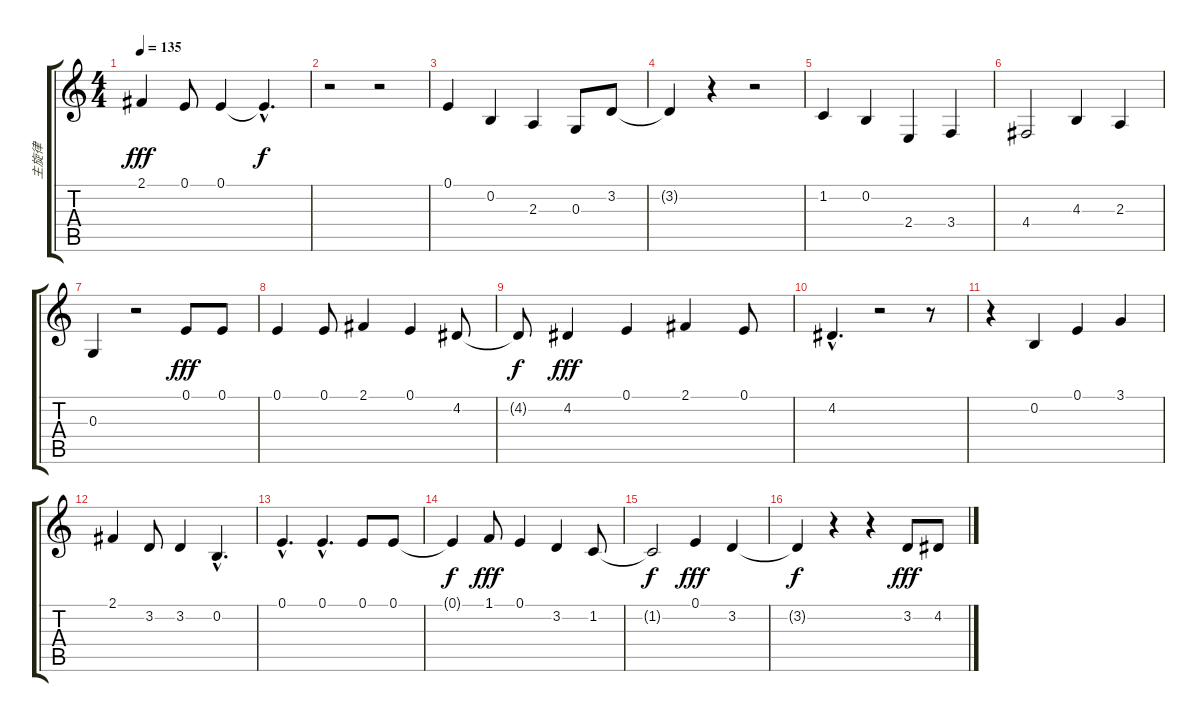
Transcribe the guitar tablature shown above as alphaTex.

\track ("主旋律" "主旋律") {instrument synthvoice}
\staff {score tabs}
\tuning (E4 B3 G3 D3 A2 E2) {hide}
\ts (4 4)
\tempo 135
\clef g2
\ks c
2.1.4{dy fff} 0.1.8 0.1.4 0.1{hac t}.4{d dy f} |
r.2 r.2 |
0.1.4 0.2.4 2.3.4 0.3.8 3.2.8 |
3.2{t}.4 r.4 r.2 |
1.2.4 0.2.4 2.4.4 3.4.4 |
4.4.2 4.3.4 2.3.4 |
0.3.4 r.2 0.1.8{dy fff} 0.1.8 |
0.1.4 0.1.8 2.1.4 0.1.4 4.2.8 |
4.2{t}.8{dy f} 4.2.4{dy fff} 0.1.4 2.1.4 0.1.8 |
4.2{hac}.4{d} r.2 r.8 |
r.4 0.2.4 0.1.4 3.1.4 |
2.1.4 3.2.8 3.2.4 0.2{hac}.4{d} |
0.1{hac}.4{d} 0.1{hac}.4{d} 0.1.8 0.1.8 |
0.1{t}.4{dy f} 1.1.8{dy fff} 0.1.4 3.2.4 1.2.8 |
1.2{t}.2{dy f} 0.1.4{dy fff} 3.2.4 |
3.2{t}.4{dy f} r.4 r.4 3.2.8{dy fff} 4.2.8
